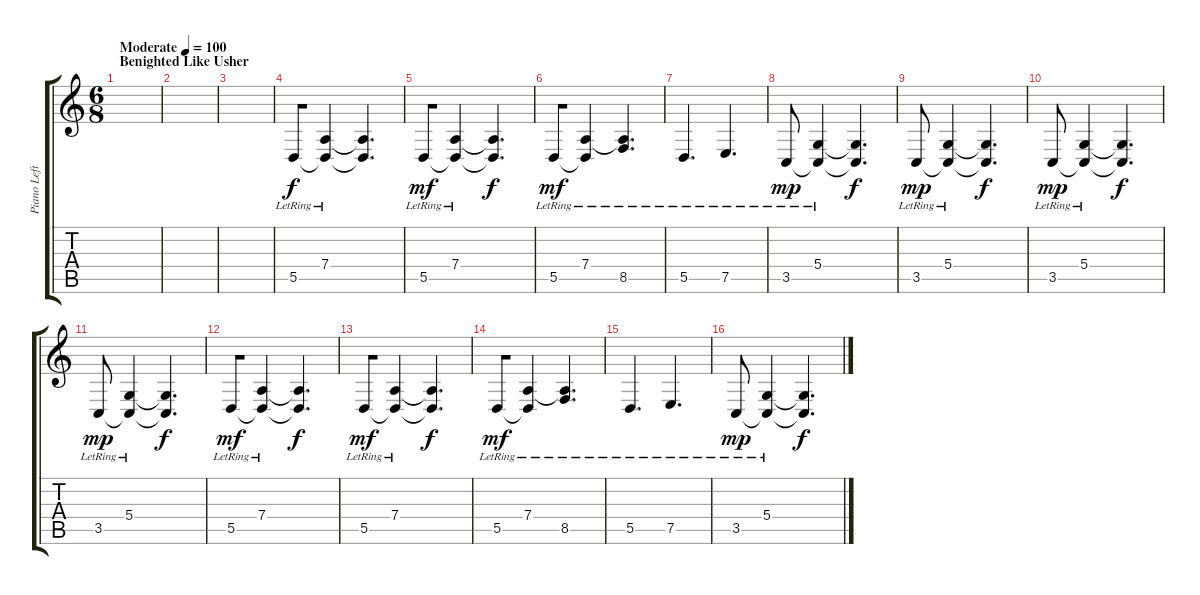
\track ("Piano Left Hand" "Piano Left") {instrument acousticgrandpiano}
\staff {score tabs}
\tuning (E4 B3 G3 D3 A2 E2) {hide}
\ts (6 8)
\section ("" "Benighted Like Usher")
\tempo (100 "Moderate")
\clef g2
\ks c
|
|
|
5.5{lr}.8{beam merge} (7.4{lr} 5.5{t}).4{beam Up} (7.4{t} 5.5{t}).4{d dy f} |
5.5{lr}.8{dy mf beam merge} (7.4{lr} 5.5{t}).4{beam Up} (7.4{t} 5.5{t}).4{d dy f} |
5.5{lr}.8{dy mf beam merge} (7.4{lr} 5.5{t}).4{beam Up} (7.4{t} 8.5{lr}).4{d} |
5.5{lr}.4{d} 7.5{lr}.4{d} |
3.5{lr}.8{dy mp} (5.4{lr} 3.5{t}).4 (5.4{t} 3.5{t}).4{d dy f} |
3.5{lr}.8{dy mp} (5.4{lr} 3.5{t}).4 (5.4{t} 3.5{t}).4{d dy f} |
3.5{lr}.8{dy mp} (5.4{lr} 3.5{t}).4 (5.4{t} 3.5{t}).4{d dy f} |
3.5{lr}.8{dy mp} (5.4{lr} 3.5{t}).4 (5.4{t} 3.5{t}).4{d dy f} |
5.5{lr}.8{dy mf beam merge} (7.4{lr} 5.5{t}).4{beam Up} (7.4{t} 5.5{t}).4{d dy f} |
5.5{lr}.8{dy mf beam merge} (7.4{lr} 5.5{t}).4{beam Up} (7.4{t} 5.5{t}).4{d dy f} |
5.5{lr}.8{dy mf beam merge} (7.4{lr} 5.5{t}).4{beam Up} (7.4{t} 8.5{lr}).4{d} |
5.5{lr}.4{d} 7.5{lr}.4{d} |
3.5{lr}.8{dy mp} (5.4{lr} 3.5{t}).4 (5.4{t} 3.5{t}).4{d dy f}
